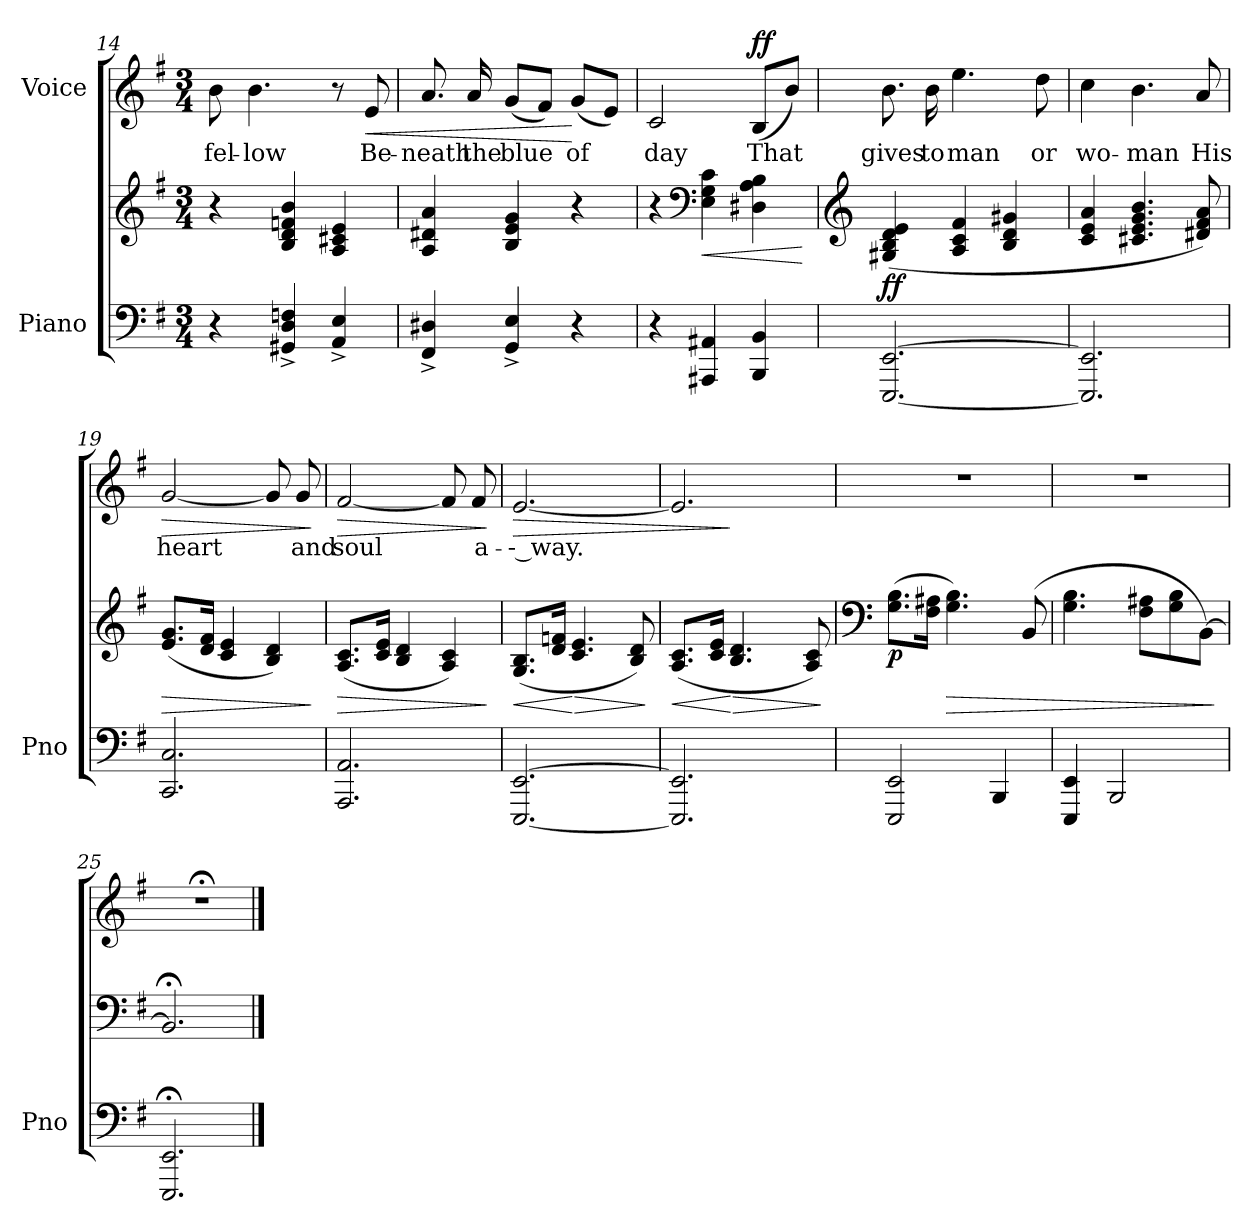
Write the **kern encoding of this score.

**kern	**kern	**dynam	**kern	**text	**dynam
*part2	*part2	*part2	*part1	*part1	*part1
*staff3	*staff2	*staff2/3	*staff1	*staff1	*staff1
*I"Piano	*	*	*I"Voice	*	*
*I'Pno	*	*	*	*	*
*clefF4	*clefG2	*	*clefG2	*	*
*k[f#]	*k[f#]	*	*k[f#]	*	*
*M3/4	*M3/4	*	*M3/4	*	*
=14	=14	=14	=14	=14	=14
!	!	!	!	!LO:LY:b	!
4r	4r	.	8b\	fel-	.
!	!	!	!	!LO:LY:b	!
.	.	.	4.b\	-low	.
4GG#X/^> 4D/^> 4Fn/^>	4B/ 4d/ 4fn/ 4b/	.	.	.	.
4AA/^> 4E/^>	4A/ 4c#X/ 4e/	.	8r	.	.
!	!	!	!	!LO:LY:b	!LO:HP:b
.	.	.	8e/	Be-	<
=15	=15	=15	=15	=15	=15
!	!	!	!	!LO:LY:b	!
4FF#/^> 4D#X/^>	4A/ 4d#X/ 4a/	.	8.a/	-neath	.
!	!	!	!	!LO:LY:b	!
.	.	.	16a/	the	.
!	!	!	!	!LO:LY:b	!
4GG/^> 4E/^>	4B/ 4e/ 4g/	.	(8g/L	blue	.
.	.	.	8f#/J)	.	.
!	!	!	!	!LO:LY:b	!
4r	4r	.	(8g/L	of	[
.	.	.	8e/J)	.	.
=16	=16	=16	=16	=16	=16
!	!	!	!	!LO:LY:b	!
4r	4r	.	2c/	day	.
*	*clefF4	*	*	*	*
!	!	!LO:HP:b	!	!	!
4AAA#X/ 4AA#X/	4E\ 4G\ 4c\	<	.	.	.
!	!	!	!	!LO:LY:b	!LO:DY:a
4BBB/ 4BB/	4D#X\ 4A\ 4B\	.	(8B/L	That	ff
.	.	.	8b/J)	.	.
.	.	[	.	.	.
!!LO:LB:g=z
=17	=17	=17	=17	=17	=17
*	*clefG2	*	*	*	*
!	!	!LO:DY:b	!	!LO:LY:b	!
[2.EEE/ [2.EE/	(<4G#X/ 4B/ 4d/ 4e/	ff	8.b\	gives	.
!	!	!	!	!LO:LY:b	!
.	.	.	16b\	to	.
!	!	!	!	!LO:LY:b	!
.	4A/ 4c/ 4f#/	.	4.ee\	man	.
.	4B/ 4d/ 4g#X/	.	.	.	.
!	!	!	!	!LO:LY:b	!
.	.	.	8dd\	or	.
=18	=18	=18	=18	=18	=18
!	!	!	!	!LO:LY:b	!
2.EEE/] 2.EE/]	4c/ 4e/ 4a/	.	4cc\	wo-	.
!	!	!	!	!LO:LY:b	!
.	4.c#X/ 4.e/ 4.g/ 4.b/	.	4.b\	-man	.
!	!	!	!	!LO:LY:b	!
.	8d#X/ 8f#/ 8a/)	.	8a/	His	.
=19	=19	=19	=19	=19	=19
!	!	!LO:HP:b	!	!LO:LY:b	!LO:HP:b
2.CC/ 2.C/	(8.e/ 8.g/L	>	[2g/	heart	>
.	16d/ 16f#/Jk	.	.	.	.
.	4c/ 4e/	.	.	.	.
.	4B/ 4d/)	.	8g/]	.	.
!	!	!	!	!LO:LY:b	!
.	.	.	8g/	and	.
.	.	]	.	.	]
=20	=20	=20	=20	=20	=20
!	!	!LO:HP:b	!	!LO:LY:b	!LO:HP:b
2.AAA/ 2.AA/	(8.A/ 8.c/L	>	[2f#/	soul	>
.	16c/ 16e/Jk	.	.	.	.
.	4B/ 4d/	.	.	.	.
.	4A/ 4c/)	.	8f#/]	.	.
!	!	!	!	!LO:LY:b	!
.	.	.	8f#/	a-	.
.	.	]	.	.	]
!!LO:LB:g=z
=21	=21	=21	=21	=21	=21
!	!	!LO:HP:b	!	!LO:LY:b	!LO:HP:b
[2.EEE/ [2.EE/	(8.G/ 8.B/L	<	[2.e/	-- way.	>
.	16d/ 16fn/Jk	.	.	.	.
!	!	!LO:HP:n=1:b	!	!	!
.	4.c/ 4.e/	[ >	.	.	.
.	8B/ 8d/)	.	.	.	.
.	.	]	.	.	.
=22	=22	=22	=22	=22	=22
!	!	!LO:HP:b	!	!	!
*	*	*	*^	*	*
2.EEE/] 2.EE/]	(8.A/ 8.c/L	<	2.e/]	4ryy	.	.
.	16c/ 16e/Jk	.	.	.	.	.
!	!	!LO:HP:n=1:b	!	!	!	!
.	4.B/ 4.d/	[ >	.	4ryy	.	]
.	.	.	.	4ryy	.	.
.	8A/ 8c/)	.	.	.	.	.
*	*	*	*v	*v	*	*
.	.	]	.	.	.
=23	=23	=23	=23	=23	=23
*	*clefF4	*	*	*	*
!	!	!LO:DY:b	!	!	!
2EEE/ 2EE/	(8.G\ 8.B\L	p	2.r	.	.
.	16F#\ 16A#X\Jk	.	.	.	.
!	!	!LO:HP:b	!	!	!
.	4.G\ 4.B\)	>	.	.	.
4BBB/	.	.	.	.	.
.	(>8BB/	.	.	.	.
=24	=24	=24	=24	=24	=24
4EEE/ 4EE/	4.G\ 4.B\	.	2.r	.	.
2BBB/	.	.	.	.	.
.	8F#\ 8A#X\L	.	.	.	.
.	8G\ 8B\	.	.	.	.
.	[<8BB\J)	.	.	.	.
.	.	]	.	.	.
=25	=25	=25	=25	=25	=25
2.EEE/; 2.EE/;	2.BB;</]	.	2.r;<	.	.
==	==	==	==	==	==
*-	*-	*-	*-	*-	*-
